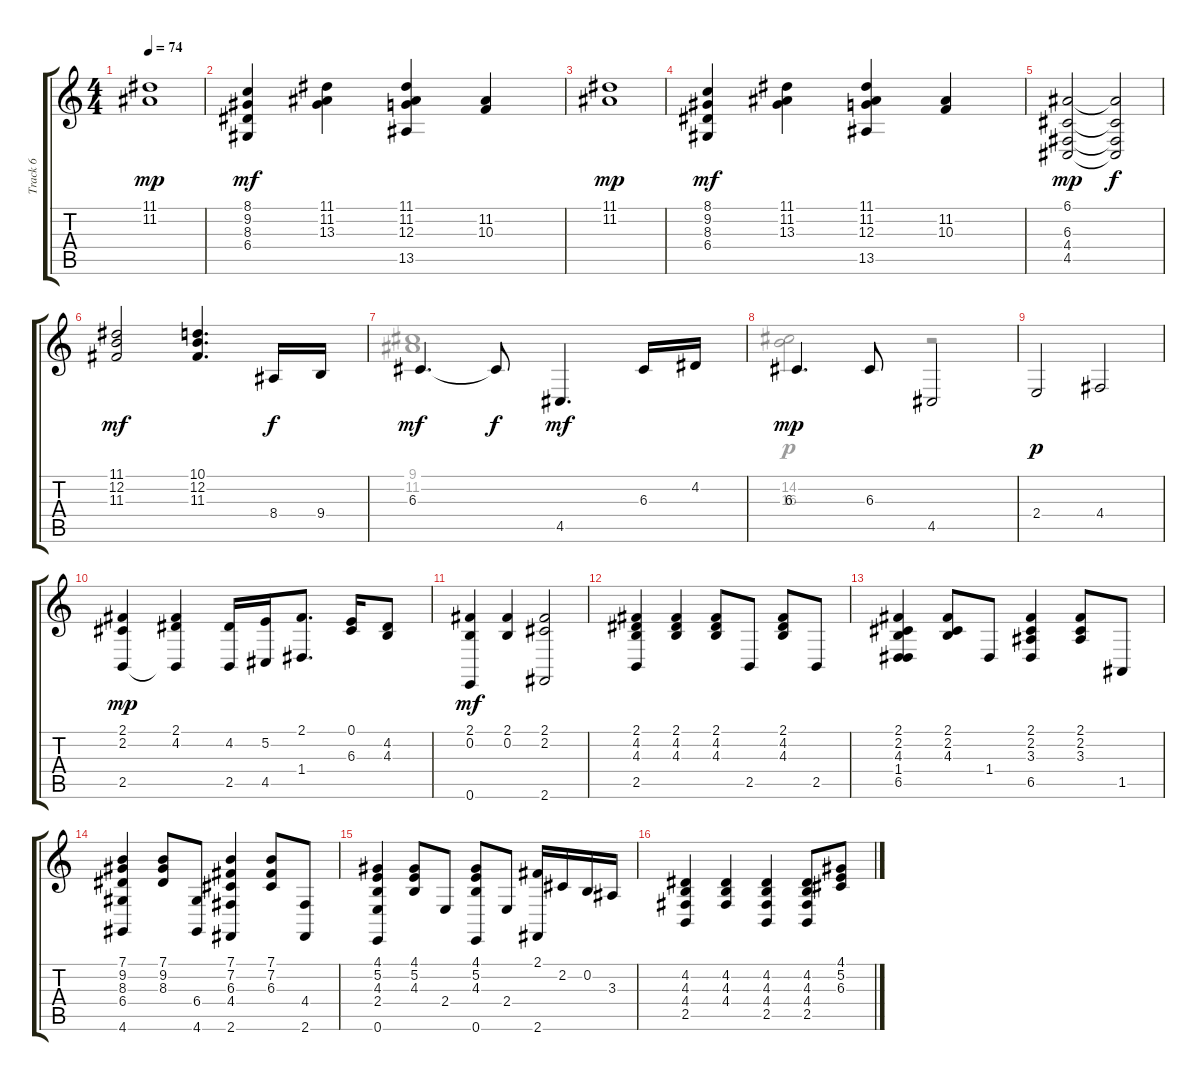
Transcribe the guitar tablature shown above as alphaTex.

\track ("Track 6" "Track 6") {instrument electricpiano2}
\staff {score tabs}
\tuning (E4 B3 G3 D3 A2 E2) {hide}
\voice
\ts (4 4)
\tempo 74
\clef g2
\ks c
(11.1 11.2).1{dy mp volume 13 balance 5 instrument synthstrings2} |
(8.1 9.2 8.3 6.4).4{dy mf} (11.1 11.2 13.3).4 (11.1 11.2 12.3 13.5).4 (11.2 10.3).4 |
(11.1 11.2).1{dy mp balance 5 instrument synthstrings2} |
(8.1 9.2 8.3 6.4).4{dy mf} (11.1 11.2 13.3).4 (11.1 11.2 12.3 13.5).4 (11.2 10.3).4 |
(6.1 6.3 4.4 4.5).2{dy mp} (6.1{t} 6.3{t} 4.4{t} 4.5{t}).2{dy f} |
(11.1 12.2 11.3).2{dy mf} (10.1 12.2 11.3).4{d} 8.4.16{dy f} 9.4.16 |
6.3.4{d dy mf} 6.3{t}.8{dy f} 4.5.4{d dy mf} 6.3.16 4.2.16 |
6.3.4{d dy mp} 6.3.8 4.5.2 |
2.4.2{dy p} 4.4.2 |
(2.1 2.2 2.5).4{dy mp volume 12 balance 9 instrument electricpiano2} (2.1 4.2 2.5{t}).4 (4.2 2.5).16 (5.2 4.5).16 (2.1 1.4).8{d} (0.1 6.3).16 (4.2 4.3).8 |
(2.1 0.2 0.6).4{dy mf} (2.1 0.2).4 (2.1 2.2 2.6).2 |
(2.1 4.2 4.3 2.5).4 (2.1 4.2 4.3).4 (2.1 4.2 4.3).8 2.5.8 (2.1 4.2 4.3).8 2.5.8 |
(2.1 2.2 4.3 1.4 6.5).4 (2.1 2.2 4.3).8 1.4.8 (2.1 2.2 3.3 6.5).4 (2.1 2.2 3.3).8 1.5.8 |
(7.1 9.2 8.3 6.4 4.6).4 (7.1 9.2 8.3).8 (6.4 4.6).8 (7.1 7.2 6.3 4.4 2.6).4 (7.1 7.2 6.3).8 (4.4 2.6).8 |
(4.1 5.2 4.3 2.4 0.6).4 (4.1 5.2 4.3).8 2.4.8 (4.1 5.2 4.3 0.6).8 2.4.8 (2.1 2.6).16 2.2.16 0.2.16 3.3.16 |
(4.2 4.3 4.4 2.5).4 (4.2 4.3 4.4).4 (4.2 4.3 4.4 2.5).4 (4.2 4.3 4.4 2.5).8 (4.1 5.2 6.3).8
\voice
\clef g2
\ottava regular
\simile none
\ks c
|
|
|
|
|
|
(9.1 11.2).1 |
(14.2 16.3).2{dy p} r.2 |
|
|
|
|
|
|
|
